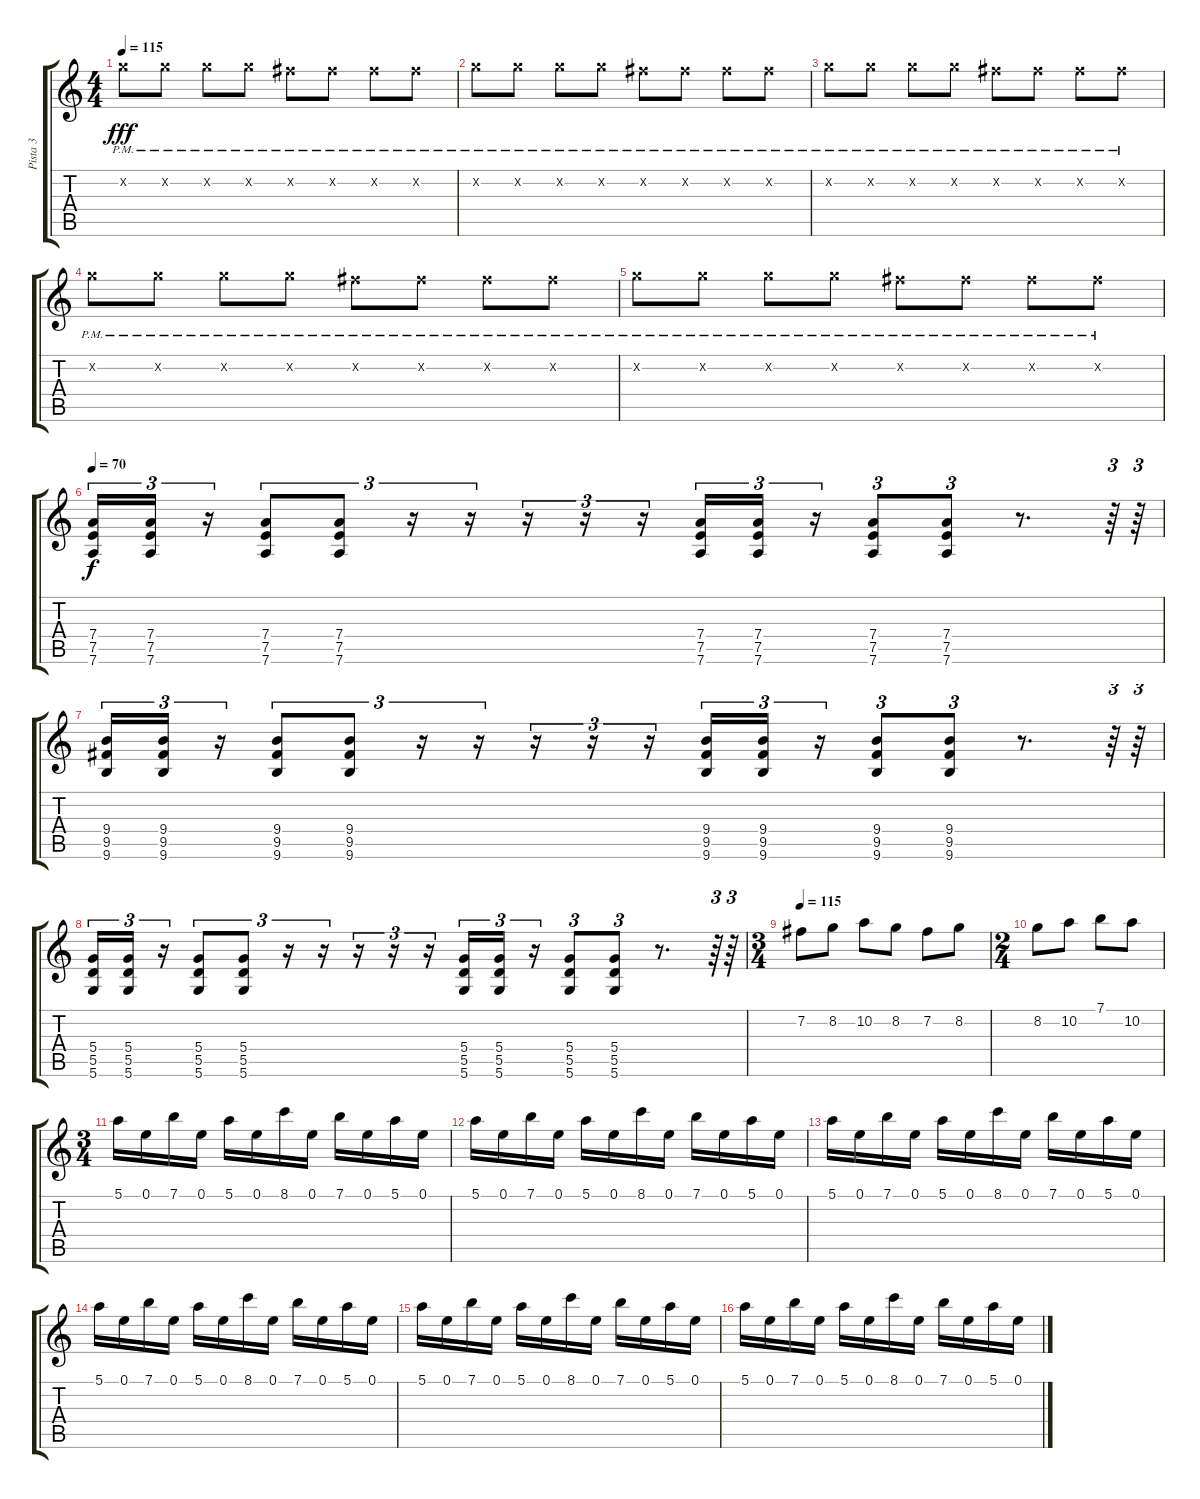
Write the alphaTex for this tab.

\track ("Pista 3" "Pista 3") {instrument distortionguitar}
\staff {score tabs}
\tuning (E4 B3 G3 D3 A2 D2) {hide}
\ts (4 4)
\tempo 115
\clef g2
\ks c
8.2{pm x}.8{dy fff} 8.2{pm x}.8 8.2{pm x}.8 8.2{pm x}.8 7.2{pm x}.8 7.2{pm x}.8 7.2{pm x}.8 7.2{pm x}.8 |
8.2{pm x}.8 8.2{pm x}.8 8.2{pm x}.8 8.2{pm x}.8 7.2{pm x}.8 7.2{pm x}.8 7.2{pm x}.8 7.2{pm x}.8 |
8.2{pm x}.8 8.2{pm x}.8 8.2{pm x}.8 8.2{pm x}.8 7.2{pm x}.8 7.2{pm x}.8 7.2{pm x}.8 7.2{pm x}.8 |
8.2{pm x}.8 8.2{pm x}.8 8.2{pm x}.8 8.2{pm x}.8 7.2{pm x}.8 7.2{pm x}.8 7.2{pm x}.8 7.2{pm x}.8 |
8.2{pm x}.8 8.2{pm x}.8 8.2{pm x}.8 8.2{pm x}.8 7.2{pm x}.8 7.2{pm x}.8 7.2{pm x}.8 7.2{pm x}.8 |
\tempo 70
(7.4 7.5 7.6).16{tu (3 2) dy f} (7.4 7.5 7.6).16{tu (3 2)} r.16{tu (3 2)} (7.4 7.5 7.6).8{tu (3 2)} (7.4 7.5 7.6).8{tu (3 2)} r.16{tu (3 2)} r.16{tu (3 2)} r.16{tu (3 2)} r.16{tu (3 2)} r.16{tu (3 2)} (7.4 7.5 7.6).16{tu (3 2)} (7.4 7.5 7.6).16{tu (3 2)} r.16{tu (3 2)} (7.4 7.5 7.6).8{tu (3 2)} (7.4 7.5 7.6).8{tu (3 2)} r.8{d} r.64{tu (3 2)} r.64{tu (3 2)} |
(9.4 9.5 9.6).16{tu (3 2)} (9.4 9.5 9.6).16{tu (3 2)} r.16{tu (3 2)} (9.4 9.5 9.6).8{tu (3 2)} (9.4 9.5 9.6).8{tu (3 2)} r.16{tu (3 2)} r.16{tu (3 2)} r.16{tu (3 2)} r.16{tu (3 2)} r.16{tu (3 2)} (9.4 9.5 9.6).16{tu (3 2)} (9.4 9.5 9.6).16{tu (3 2)} r.16{tu (3 2)} (9.4 9.5 9.6).8{tu (3 2)} (9.4 9.5 9.6).8{tu (3 2)} r.8{d} r.64{tu (3 2)} r.64{tu (3 2)} |
(5.4 5.5 5.6).16{tu (3 2)} (5.4 5.5 5.6).16{tu (3 2)} r.16{tu (3 2)} (5.4 5.5 5.6).8{tu (3 2)} (5.4 5.5 5.6).8{tu (3 2)} r.16{tu (3 2)} r.16{tu (3 2)} r.16{tu (3 2)} r.16{tu (3 2)} r.16{tu (3 2)} (5.4 5.5 5.6).16{tu (3 2)} (5.4 5.5 5.6).16{tu (3 2)} r.16{tu (3 2)} (5.4 5.5 5.6).8{tu (3 2)} (5.4 5.5 5.6).8{tu (3 2)} r.8{d} r.64{tu (3 2)} r.64{tu (3 2)} |
\ts (3 4)
\tempo 115
7.2.8 8.2.8 10.2.8 8.2.8 7.2.8 8.2.8 |
\ts (2 4)
8.2.8 10.2.8 7.1.8 10.2.8 |
\ts (3 4)
5.1.16 0.1.16 7.1.16 0.1.16 5.1.16 0.1.16 8.1.16 0.1.16 7.1.16 0.1.16 5.1.16 0.1.16 |
5.1.16 0.1.16 7.1.16 0.1.16 5.1.16 0.1.16 8.1.16 0.1.16 7.1.16 0.1.16 5.1.16 0.1.16 |
5.1.16 0.1.16 7.1.16 0.1.16 5.1.16 0.1.16 8.1.16 0.1.16 7.1.16 0.1.16 5.1.16 0.1.16 |
5.1.16 0.1.16 7.1.16 0.1.16 5.1.16 0.1.16 8.1.16 0.1.16 7.1.16 0.1.16 5.1.16 0.1.16 |
5.1.16 0.1.16 7.1.16 0.1.16 5.1.16 0.1.16 8.1.16 0.1.16 7.1.16 0.1.16 5.1.16 0.1.16 |
5.1.16 0.1.16 7.1.16 0.1.16 5.1.16 0.1.16 8.1.16 0.1.16 7.1.16 0.1.16 5.1.16 0.1.16
